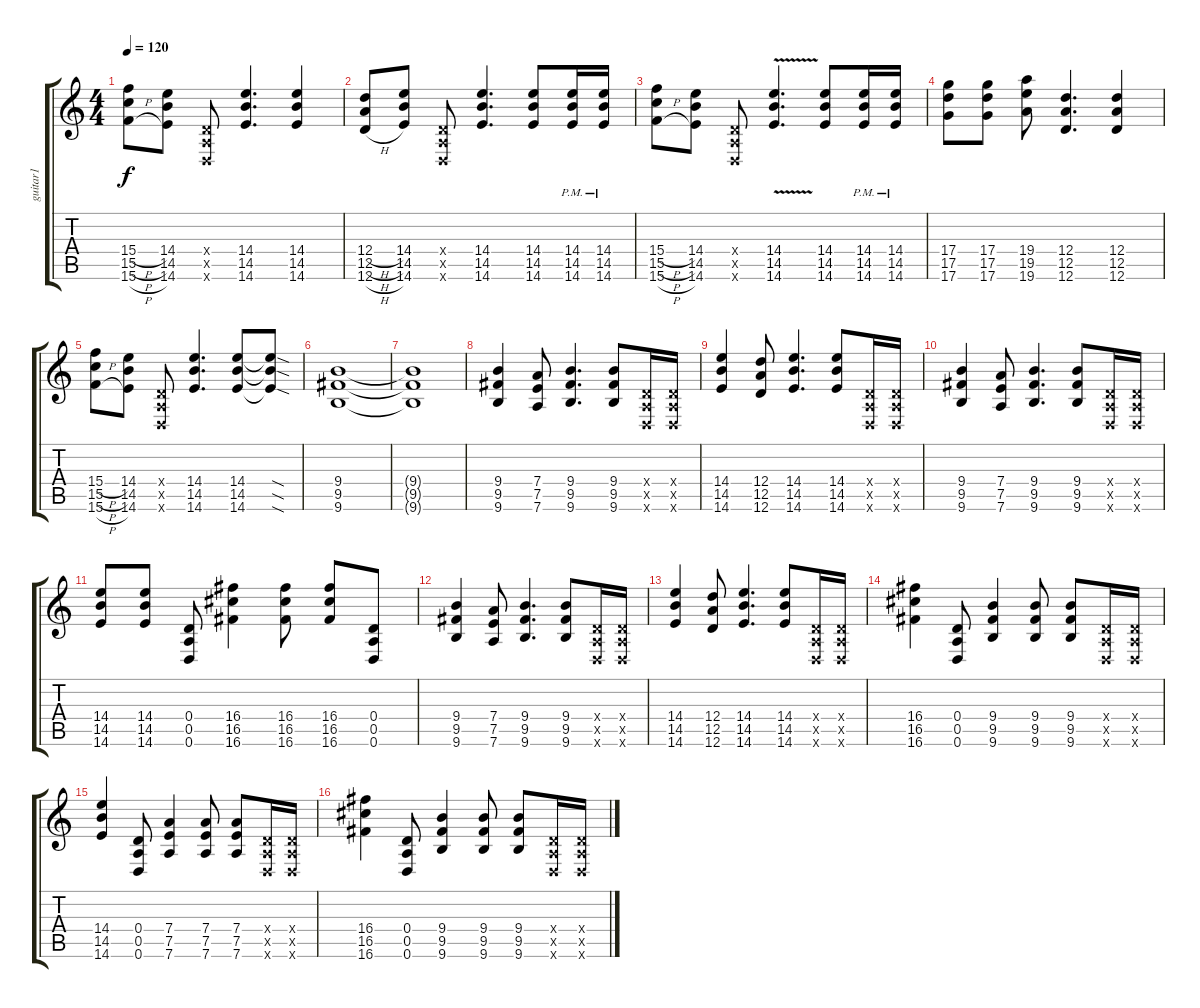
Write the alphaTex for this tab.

\track ("guitar1" "guitar1") {instrument overdrivenguitar}
\staff {score tabs}
\tuning (E4 B3 G3 D3 A2 D2) {hide}
\ts (4 4)
\tempo 120
\clef g2
\ks c
(15.4{h} 15.5{h} 15.6{h}).8{dy f} (14.4 14.5 14.6).8 (0.4{x} 0.5{x} 0.6{x}).8 (14.4 14.5 14.6).4{d} (14.4 14.5 14.6).4 |
(12.4{h} 12.5{h} 12.6{h}).8 (14.4 14.5 14.6).8 (0.4{x} 0.5{x} 0.6{x}).8 (14.4 14.5 14.6).4{d} (14.4 14.5 14.6).8 (14.4{pm} 14.5{pm} 14.6{pm}).16 (14.4{pm} 14.5{pm} 14.6{pm}).16 |
(15.4{h} 15.5{h} 15.6{h}).8 (14.4 14.5 14.6).8 (0.4{x} 0.5{x} 0.6{x}).8 (14.4 14.5{v} 14.6{v}).4{d} (14.4 14.5 14.6).8 (14.4{pm} 14.5{pm} 14.6{pm}).16 (14.4{pm} 14.5{pm} 14.6{pm}).16 |
(17.4 17.5 17.6).8 (17.4 17.5 17.6).8 (19.4 19.5 19.6).8 (12.4 12.5 12.6).4{d} (12.4 12.5 12.6).4 |
(15.4{h} 15.5{h} 15.6{h}).8 (14.4 14.5 14.6).8 (0.4{x} 0.5{x} 0.6{x}).8 (14.4 14.5 14.6).4{d} (14.4 14.5 14.6).8 (14.4{sod t} 14.5{sod t} 14.6{sod t}).8 |
(9.4 9.5 9.6).1 |
(9.4{t} 9.5{t} 9.6{t}).1 |
(9.4 9.5 9.6).4 (7.4 7.5 7.6).8 (9.4 9.5 9.6).4{d} (9.4 9.5 9.6).8 (0.4{x} 0.5{x} 0.6{x}).16 (0.4{x} 0.5{x} 0.6{x}).16 |
(14.4 14.5 14.6).4 (12.4 12.5 12.6).8 (14.4 14.5 14.6).4{d} (14.4 14.5 14.6).8 (0.4{x} 0.5{x} 0.6{x}).16 (0.4{x} 0.5{x} 0.6{x}).16 |
(9.4 9.5 9.6).4 (7.4 7.5 7.6).8 (9.4 9.5 9.6).4{d} (9.4 9.5 9.6).8 (0.4{x} 0.5{x} 0.6{x}).16 (0.4{x} 0.5{x} 0.6{x}).16 |
(14.4 14.5 14.6).8 (14.4 14.5 14.6).8 (0.4 0.5 0.6).8 (16.4 16.5 16.6).4 (16.4 16.5 16.6).8 (16.4 16.5 16.6).8 (0.4 0.5 0.6).8 |
(9.4 9.5 9.6).4 (7.4 7.5 7.6).8 (9.4 9.5 9.6).4{d} (9.4 9.5 9.6).8 (0.4{x} 0.5{x} 0.6{x}).16 (0.4{x} 0.5{x} 0.6{x}).16 |
(14.4 14.5 14.6).4 (12.4 12.5 12.6).8 (14.4 14.5 14.6).4{d} (14.4 14.5 14.6).8 (0.4{x} 0.5{x} 0.6{x}).16 (0.4{x} 0.5{x} 0.6{x}).16 |
(16.4 16.5 16.6).4 (0.4 0.5 0.6).8 (9.4 9.5 9.6).4 (9.4 9.5 9.6).8 (9.4 9.5 9.6).8 (0.4{x} 0.5{x} 0.6{x}).16 (0.4{x} 0.5{x} 0.6{x}).16 |
(14.4 14.5 14.6).4 (0.4 0.5 0.6).8 (7.4 7.5 7.6).4 (7.4 7.5 7.6).8 (7.4 7.5 7.6).8 (0.4{x} 0.5{x} 0.6{x}).16 (0.4{x} 0.5{x} 0.6{x}).16 |
(16.4 16.5 16.6).4 (0.4 0.5 0.6).8 (9.4 9.5 9.6).4 (9.4 9.5 9.6).8 (9.4 9.5 9.6).8 (0.4{x} 0.5{x} 0.6{x}).16 (0.4{x} 0.5{x} 0.6{x}).16
